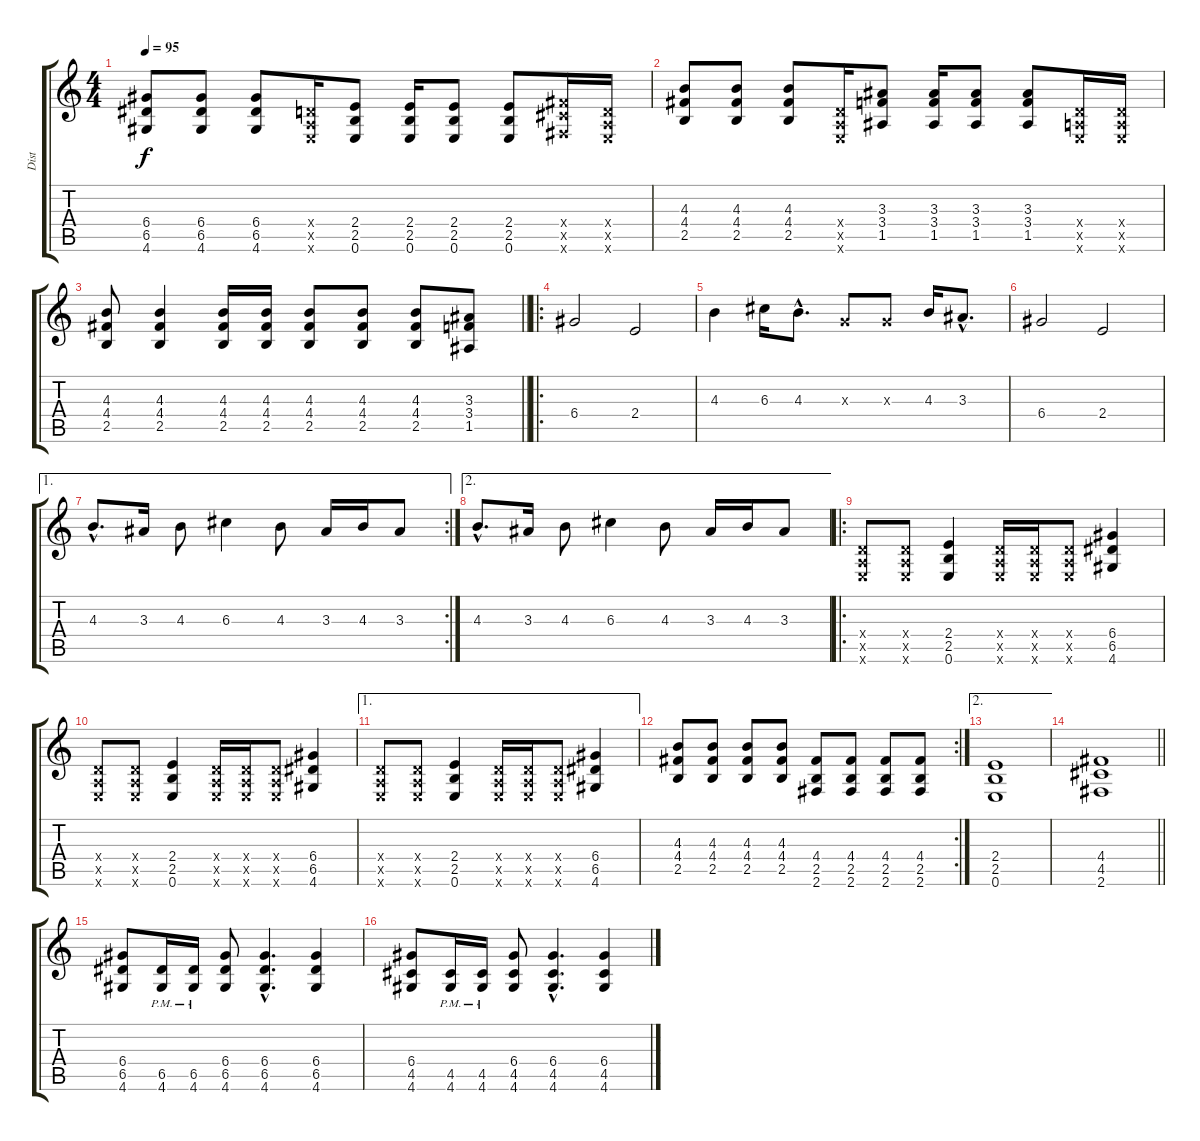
\track ("Dist" "Dist") {instrument distortionguitar}
\staff {score tabs}
\tuning (E4 B3 G3 D3 A2 E2) {hide}
\ts (4 4)
\tempo 95
\clef g2
\ks c
(6.4 6.5 4.6).8{dy f} (6.4 6.5 4.6).8 (6.4 6.5 4.6).8 (0.4{x} 0.5{x} 0.6{x}).16 (2.4 2.5 0.6).8 (2.4 2.5 0.6).16 (2.4 2.5 0.6).8 (2.4 2.5 0.6).8 (4.4{x} 4.5{x} 2.6{x}).16 (0.4{x} 0.5{x} 0.6{x}).16 |
(4.3 4.4 2.5).8 (4.3 4.4 2.5).8 (4.3 4.4 2.5).8 (0.4{x} 0.5{x} 0.6{x}).16 (3.3 3.4 1.5).8 (3.3 3.4 1.5).16 (3.3 3.4 1.5).8 (3.3 3.4 1.5).8 (0.4{x} 0.5{x} 0.6{x}).16 (0.4{x} 0.5{x} 0.6{x}).16 |
\barLineRight lightlight
(4.3 4.4 2.5).8 (4.3 4.4 2.5).4 (4.3 4.4 2.5).16 (4.3 4.4 2.5).16 (4.3 4.4 2.5).8 (4.3 4.4 2.5).8 (4.3 4.4 2.5).8 (3.3 3.4 1.5).8 |
\ro
6.4.2 2.4.2 |
4.3.4 6.3.16 4.3{hac}.8{d} 0.3{x}.8 0.3{x}.8 4.3.16 3.3{hac}.8{d} |
6.4.2 2.4.2 |
\ae 1
\rc 2
4.3{hac}.8{d} 3.3.16 4.3.8 6.3.4 4.3.8 3.3.16 4.3.16 3.3.8 |
\ae 2
4.3{hac}.8{d} 3.3.16 4.3.8 6.3.4 4.3.8 3.3.16 4.3.16 3.3.8 |
\ro
(0.4{x} 0.5{x} 0.6{x}).8 (0.4{x} 0.5{x} 0.6{x}).8 (2.4 2.5 0.6).4 (0.4{x} 0.5{x} 0.6{x}).16 (0.4{x} 0.5{x} 0.6{x}).16 (0.4{x} 0.5{x} 0.6{x}).8 (6.4 6.5 4.6).4 |
(0.4{x} 0.5{x} 0.6{x}).8 (0.4{x} 0.5{x} 0.6{x}).8 (2.4 2.5 0.6).4 (0.4{x} 0.5{x} 0.6{x}).16 (0.4{x} 0.5{x} 0.6{x}).16 (0.4{x} 0.5{x} 0.6{x}).8 (6.4 6.5 4.6).4 |
\ae 1
(0.4{x} 0.5{x} 0.6{x}).8 (0.4{x} 0.5{x} 0.6{x}).8 (2.4 2.5 0.6).4 (0.4{x} 0.5{x} 0.6{x}).16 (0.4{x} 0.5{x} 0.6{x}).16 (0.4{x} 0.5{x} 0.6{x}).8 (6.4 6.5 4.6).4 |
\rc 2
(4.3 4.4 2.5).8 (4.3 4.4 2.5).8 (4.3 4.4 2.5).8 (4.3 4.4 2.5).8 (4.4 2.5 2.6).8 (4.4 2.5 2.6).8 (4.4 2.5 2.6).8 (4.4 2.5 2.6).8 |
\ae 2
(2.4 2.5 0.6).1 |
\barLineRight lightlight
(4.4 4.5 2.6).1 |
(6.4 6.5 4.6).8 (6.5{pm} 4.6{pm}).16 (6.5{pm} 4.6{pm}).16 (6.4 6.5 4.6).8 (6.4{hac} 6.5{hac} 4.6{hac}).4{d} (6.4 6.5 4.6).4 |
(6.4 4.5 4.6).8 (4.5{pm} 4.6{pm}).16 (4.5{pm} 4.6{pm}).16 (6.4 4.5 4.6).8 (6.4{hac} 4.5{hac} 4.6{hac}).4{d} (6.4 4.5 4.6).4
